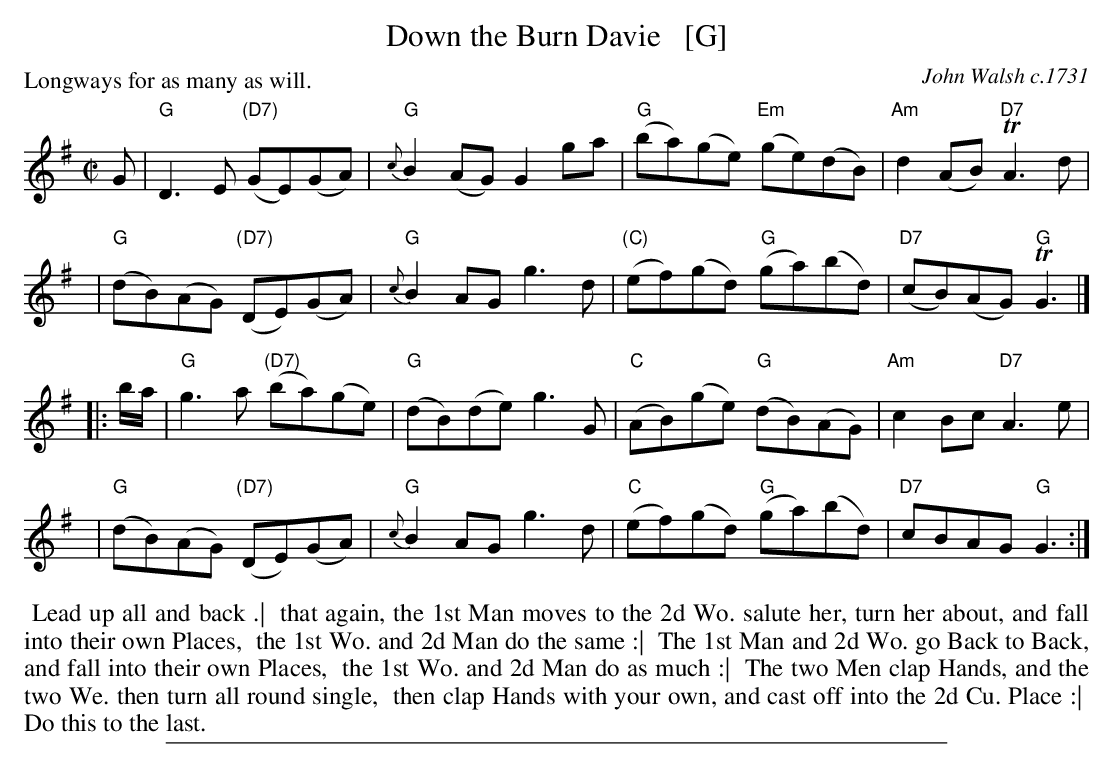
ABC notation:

X:1
T: Down the Burn Davie   [G]
P: Longways for as many as will.
O: John Walsh c.1731
M: C|
L: 1/8
K: G
V: 1
G |\
"G"D3E "(D7)"(GE)(GA) | "G"{c}B2(AG) G2ga | "G"(ba)(ge) "Em"(ge)(dB) | "Am"d2(AB) "D7"TA3d |
y4 |\
"G"(dB)(AG) "(D7)"(DE)(GA) | "G"{c}B2AG g3d | "(C)"(ef)(gd) "G"(ga)(bd) | "D7"(cB)(AG) "G"TG3 |]
|: b/a/ |\
"G"g3a "(D7)"(ba)(ge) | "G"(dB)(de) g3G | "C"(AB)(ge) "G"(dB)(AG) | "Am"c2Bc "D7"A3e |
y4 |\
"G"(dB)(AG) "(D7)"(DE)(GA) | "G"{c}B2AG g3d | "C"(ef)(gd) "G"(ga)(bd) | "D7"cBAG "G"G3 :|
